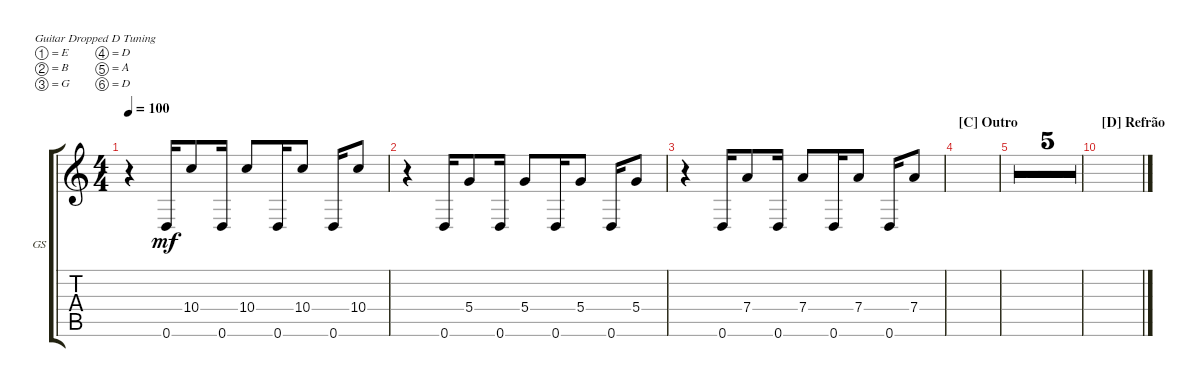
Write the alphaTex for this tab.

\defaultSystemsLayout 4
\bracketExtendMode groupsimilarinstruments
\firstSystemTrackNameOrientation horizontal
\otherSystemsTrackNameOrientation horizontal
\track ("Guitarrs Clean" "GS") {multiBarRest instrument overdrivenguitar}
\staff {score tabs}
\tuning (E4 B3 G3 D3 A2 D2)
\ts (4 4)
\tempo 100
\clef g2
\ks c
r.4{dy mf} 0.6.16 10.4.8 0.6.16 10.4.8 0.6.16 10.4.8 0.6.16 10.4.8 |
r.4 0.6.16 5.4.8 0.6.16 5.4.8 0.6.16 5.4.8 0.6.16 5.4.8 |
r.4 0.6.16 7.4.8 0.6.16 7.4.8 0.6.16 7.4.8 0.6.16 7.4.8 |
\section ("C" "Outro")
|
|
|
|
|
|
\section ("D" "Refrão")
